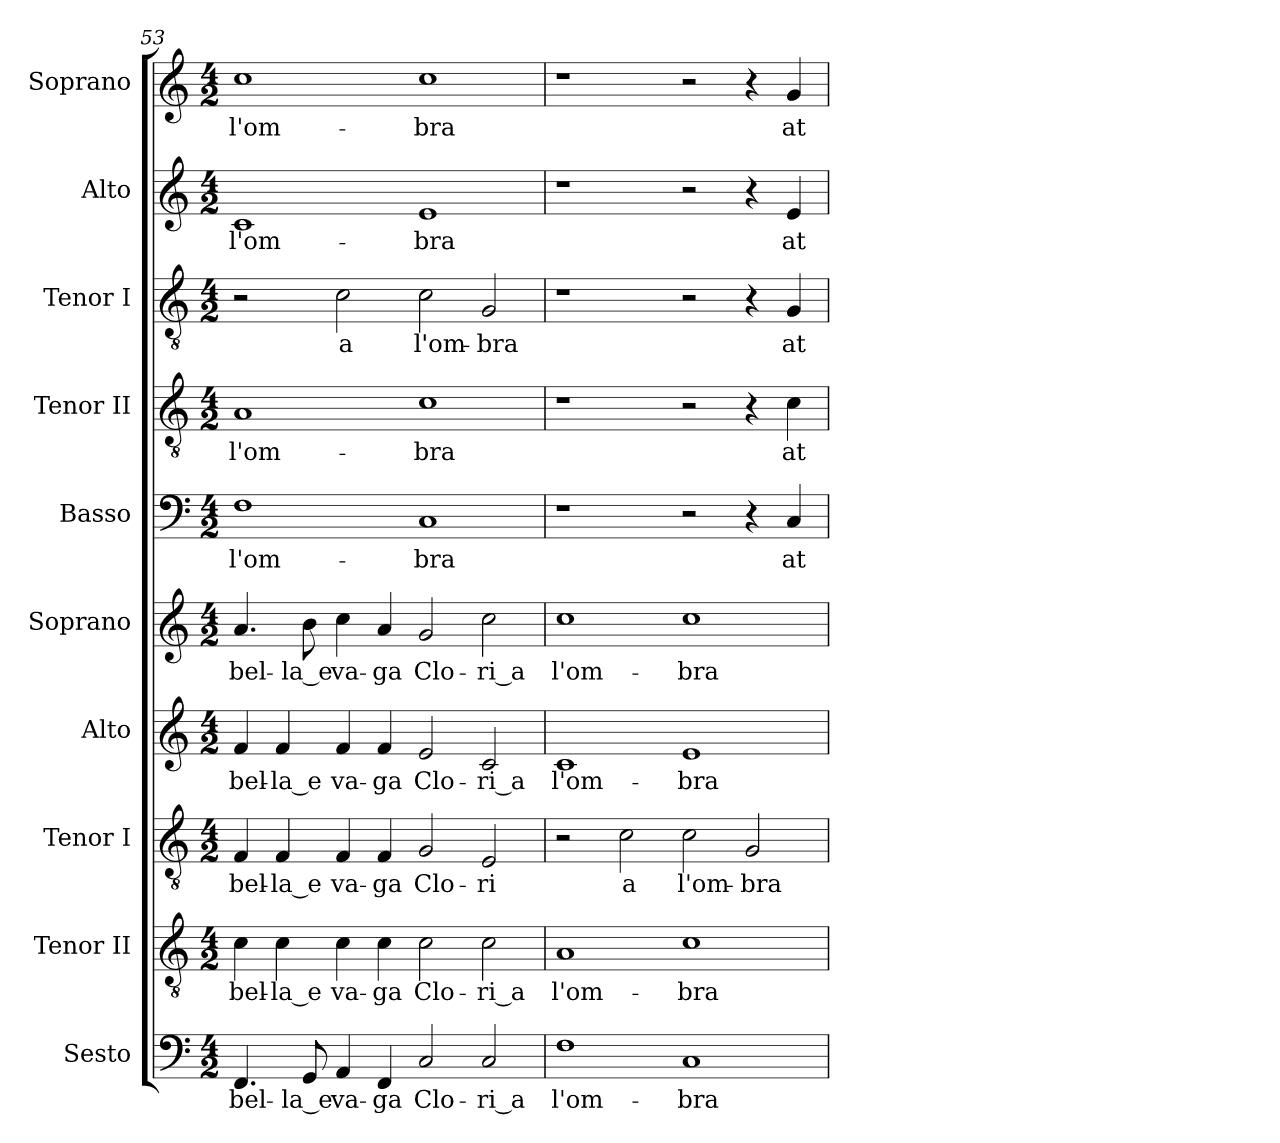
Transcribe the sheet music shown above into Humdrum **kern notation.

**kern	**text	**kern	**text	**kern	**text	**kern	**text	**kern	**text	**kern	**text	**kern	**text	**kern	**text	**kern	**text	**kern	**text
*part10	*part10	*part9	*part9	*part8	*part8	*part7	*part7	*part6	*part6	*part5	*part5	*part4	*part4	*part3	*part3	*part2	*part2	*part1	*part1
*staff10	*staff10	*staff9	*staff9	*staff8	*staff8	*staff7	*staff7	*staff6	*staff6	*staff5	*staff5	*staff4	*staff4	*staff3	*staff3	*staff2	*staff2	*staff1	*staff1
*I"Sesto	*	*I"Tenor II	*	*I"Tenor I	*	*I"Alto	*	*I"Soprano	*	*I"Basso	*	*I"Tenor II	*	*I"Tenor I	*	*I"Alto	*	*I"Soprano	*
*	*	*I'T.	*	*I'T.	*	*I'A.	*	*I'Sop.	*	*	*	*I'T.	*	*I'T.	*	*I'A.	*	*I'Sop.	*
*clefF4	*	*clefGv2	*	*clefGv2	*	*clefG2	*	*clefG2	*	*clefF4	*	*clefGv2	*	*clefGv2	*	*clefG2	*	*clefG2	*
*	*	*ITrd7c12	*	*ITrd7c12	*	*	*	*	*	*	*	*ITrd7c12	*	*ITrd7c12	*	*	*	*	*
*k[]	*	*k[]	*	*k[]	*	*k[]	*	*k[]	*	*k[]	*	*k[]	*	*k[]	*	*k[]	*	*k[]	*
*C:	*	*C:	*	*C:	*	*C:	*	*C:	*	*C:	*	*C:	*	*C:	*	*C:	*	*C:	*
*M4/2	*	*M4/2	*	*M4/2	*	*M4/2	*	*M4/2	*	*M4/2	*	*M4/2	*	*M4/2	*	*M4/2	*	*M4/2	*
=53	=53	=53	=53	=53	=53	=53	=53	=53	=53	=53	=53	=53	=53	=53	=53	=53	=53	=53	=53
!	!LO:LY:b:color=#000000	!	!	!	!	!	!	!	!	!	!	!	!	!	!	!	!	!	!
!	!	!	!LO:LY:b:color=#000000	!	!	!	!	!	!	!	!	!	!	!	!	!	!	!	!
!	!	!	!	!	!LO:LY:b:color=#000000	!	!	!	!	!	!	!	!	!	!	!	!	!	!
!	!	!	!	!	!	!	!LO:LY:b:color=#000000	!	!	!	!	!	!	!	!	!	!	!	!
!	!	!	!	!	!	!	!	!	!LO:LY:b:color=#000000	!	!	!	!	!	!	!	!	!	!
!	!	!	!	!	!	!	!	!	!	!	!LO:LY:b:color=#000000	!	!	!	!	!	!	!	!
!	!	!	!	!	!	!	!	!	!	!	!	!	!LO:LY:b:color=#000000	!	!	!	!	!	!
!	!	!	!	!	!	!	!	!	!	!	!	!	!	!	!	!	!LO:LY:b:color=#000000	!	!
!	!	!	!	!	!	!	!	!	!	!	!	!	!	!	!	!	!	!	!LO:LY:b:color=#000000
4.FFi/	bel-	4Ci\	bel-	4FFi/	bel-	4fi/	bel-	4.ai/	bel-	1Fi	l'om-	1AAi	l'om-	2r	.	1ci	l'om-	1cci	l'om-
!	!	!	!LO:LY:b:color=#000000	!	!	!	!	!	!	!	!	!	!	!	!	!	!	!	!
!	!	!	!	!	!LO:LY:b:color=#000000	!	!	!	!	!	!	!	!	!	!	!	!	!	!
!	!	!	!	!	!	!	!LO:LY:b:color=#000000	!	!	!	!	!	!	!	!	!	!	!	!
.	.	4Ci\	-la_e	4FFi/	-la_e	4fi/	-la_e	.	.	.	.	.	.	.	.	.	.	.	.
!	!LO:LY:b:color=#000000	!	!	!	!	!	!	!	!	!	!	!	!	!	!	!	!	!	!
!	!	!	!	!	!	!	!	!	!LO:LY:b:color=#000000	!	!	!	!	!	!	!	!	!	!
8GGi/	-la_e	.	.	.	.	.	.	8bi\	-la_e	.	.	.	.	.	.	.	.	.	.
!	!LO:LY:b:color=#000000	!	!	!	!	!	!	!	!	!	!	!	!	!	!	!	!	!	!
!	!	!	!LO:LY:b:color=#000000	!	!	!	!	!	!	!	!	!	!	!	!	!	!	!	!
!	!	!	!	!	!LO:LY:b:color=#000000	!	!	!	!	!	!	!	!	!	!	!	!	!	!
!	!	!	!	!	!	!	!LO:LY:b:color=#000000	!	!	!	!	!	!	!	!	!	!	!	!
!	!	!	!	!	!	!	!	!	!LO:LY:b:color=#000000	!	!	!	!	!	!	!	!	!	!
!	!	!	!	!	!	!	!	!	!	!	!	!	!	!	!LO:LY:b:color=#000000	!	!	!	!
4AAi/	va-	4Ci\	va-	4FFi/	va-	4fi/	va-	4cci\	va-	.	.	.	.	2Ci\	a	.	.	.	.
!	!LO:LY:b:color=#000000	!	!	!	!	!	!	!	!	!	!	!	!	!	!	!	!	!	!
!	!	!	!LO:LY:b:color=#000000	!	!	!	!	!	!	!	!	!	!	!	!	!	!	!	!
!	!	!	!	!	!LO:LY:b:color=#000000	!	!	!	!	!	!	!	!	!	!	!	!	!	!
!	!	!	!	!	!	!	!LO:LY:b:color=#000000	!	!	!	!	!	!	!	!	!	!	!	!
!	!	!	!	!	!	!	!	!	!LO:LY:b:color=#000000	!	!	!	!	!	!	!	!	!	!
4FFi/	-ga	4Ci\	-ga	4FFi/	-ga	4fi/	-ga	4ai/	-ga	.	.	.	.	.	.	.	.	.	.
!	!LO:LY:b:color=#000000	!	!	!	!	!	!	!	!	!	!	!	!	!	!	!	!	!	!
!	!	!	!LO:LY:b:color=#000000	!	!	!	!	!	!	!	!	!	!	!	!	!	!	!	!
!	!	!	!	!	!LO:LY:b:color=#000000	!	!	!	!	!	!	!	!	!	!	!	!	!	!
!	!	!	!	!	!	!	!LO:LY:b:color=#000000	!	!	!	!	!	!	!	!	!	!	!	!
!	!	!	!	!	!	!	!	!	!LO:LY:b:color=#000000	!	!	!	!	!	!	!	!	!	!
!	!	!	!	!	!	!	!	!	!	!	!LO:LY:b:color=#000000	!	!	!	!	!	!	!	!
!	!	!	!	!	!	!	!	!	!	!	!	!	!LO:LY:b:color=#000000	!	!	!	!	!	!
!	!	!	!	!	!	!	!	!	!	!	!	!	!	!	!LO:LY:b:color=#000000	!	!	!	!
!	!	!	!	!	!	!	!	!	!	!	!	!	!	!	!	!	!LO:LY:b:color=#000000	!	!
!	!	!	!	!	!	!	!	!	!	!	!	!	!	!	!	!	!	!	!LO:LY:b:color=#000000
2Ci/	Clo-	2Ci\	Clo-	2GGi/	Clo-	2ei/	Clo-	2gi/	Clo-	1Ci	-bra	1Ci	-bra	2Ci\	l'om-	1ei	-bra	1cci	-bra
!	!LO:LY:b:color=#000000	!	!	!	!	!	!	!	!	!	!	!	!	!	!	!	!	!	!
!	!	!	!LO:LY:b:color=#000000	!	!	!	!	!	!	!	!	!	!	!	!	!	!	!	!
!	!	!	!	!	!LO:LY:b:color=#000000	!	!	!	!	!	!	!	!	!	!	!	!	!	!
!	!	!	!	!	!	!	!LO:LY:b:color=#000000	!	!	!	!	!	!	!	!	!	!	!	!
!	!	!	!	!	!	!	!	!	!LO:LY:b:color=#000000	!	!	!	!	!	!	!	!	!	!
!	!	!	!	!	!	!	!	!	!	!	!	!	!	!	!LO:LY:b:color=#000000	!	!	!	!
2Ci/	-ri_a	2Ci\	-ri_a	2EEi/	-ri	2ci/	-ri_a	2cci\	-ri_a	.	.	.	.	2GGi/	-bra	.	.	.	.
=54	=54	=54	=54	=54	=54	=54	=54	=54	=54	=54	=54	=54	=54	=54	=54	=54	=54	=54	=54
!	!LO:LY:b:color=#000000	!	!	!	!	!	!	!	!	!	!	!	!	!	!	!	!	!	!
!	!	!	!LO:LY:b:color=#000000	!	!	!	!	!	!	!	!	!	!	!	!	!	!	!	!
!	!	!	!	!	!	!	!LO:LY:b:color=#000000	!	!	!	!	!	!	!	!	!	!	!	!
!	!	!	!	!	!	!	!	!	!LO:LY:b:color=#000000	!	!	!	!	!	!	!	!	!	!
1Fi	l'om-	1AAi	l'om-	2r	.	1ci	l'om-	1cci	l'om-	1r	.	1r	.	1r	.	1r	.	1r	.
!	!	!	!	!	!LO:LY:b:color=#000000	!	!	!	!	!	!	!	!	!	!	!	!	!	!
.	.	.	.	2Ci\	a	.	.	.	.	.	.	.	.	.	.	.	.	.	.
!	!LO:LY:b:color=#000000	!	!	!	!	!	!	!	!	!	!	!	!	!	!	!	!	!	!
!	!	!	!LO:LY:b:color=#000000	!	!	!	!	!	!	!	!	!	!	!	!	!	!	!	!
!	!	!	!	!	!LO:LY:b:color=#000000	!	!	!	!	!	!	!	!	!	!	!	!	!	!
!	!	!	!	!	!	!	!LO:LY:b:color=#000000	!	!	!	!	!	!	!	!	!	!	!	!
!	!	!	!	!	!	!	!	!	!LO:LY:b:color=#000000	!	!	!	!	!	!	!	!	!	!
1Ci	-bra	1Ci	-bra	2Ci\	l'om-	1ei	-bra	1cci	-bra	2r	.	2r	.	2r	.	2r	.	2r	.
!	!	!	!	!	!LO:LY:b:color=#000000	!	!	!	!	!	!	!	!	!	!	!	!	!	!
.	.	.	.	2GGi/	-bra	.	.	.	.	4r	.	4r	.	4r	.	4r	.	4r	.
!	!	!	!	!	!	!	!	!	!	!	!LO:LY:b:color=#000000	!	!	!	!	!	!	!	!
!	!	!	!	!	!	!	!	!	!	!	!	!	!LO:LY:b:color=#000000	!	!	!	!	!	!
!	!	!	!	!	!	!	!	!	!	!	!	!	!	!	!LO:LY:b:color=#000000	!	!	!	!
!	!	!	!	!	!	!	!	!	!	!	!	!	!	!	!	!	!LO:LY:b:color=#000000	!	!
!	!	!	!	!	!	!	!	!	!	!	!	!	!	!	!	!	!	!	!LO:LY:b:color=#000000
.	.	.	.	.	.	.	.	.	.	4Ci/	at-	4Ci\	at-	4GGi/	at-	4ei/	at-	4gi/	at-
=	=	=	=	=	=	=	=	=	=	=	=	=	=	=	=	=	=	=	=
*-	*-	*-	*-	*-	*-	*-	*-	*-	*-	*-	*-	*-	*-	*-	*-	*-	*-	*-	*-
